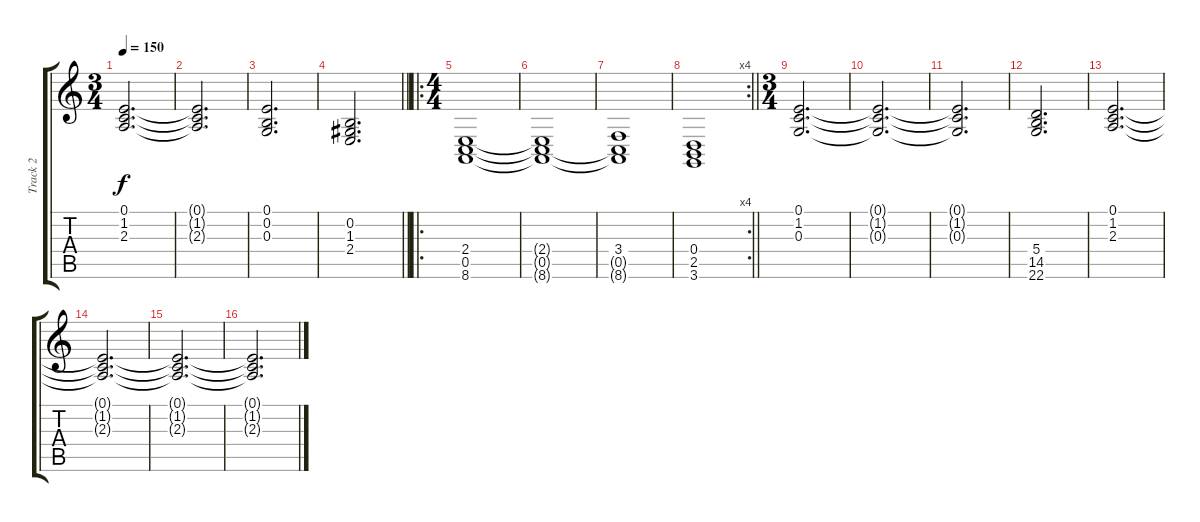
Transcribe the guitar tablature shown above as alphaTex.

\track ("Track 2" "Track 2") {instrument stringensemble2}
\staff {score tabs}
\tuning (E4 B3 G3 D3 A2 E2) {hide}
\ts (3 4)
\tempo 150
\clef g2
\ks c
(0.1 1.2 2.3).2{d dy f} |
(0.1{t} 1.2{t} 2.3{t}).2{d} |
(0.1 0.2 0.3).2{d} |
\barLineRight lightlight
(0.2 1.3 2.4).2{d} |
\ro
\ts (4 4)
(2.4 0.5 8.6).1{instrument stringensemble2} |
(2.4{t} 0.5{t} 8.6{t}).1 |
(3.4 0.5{t} 8.6{t}).1 |
\rc 4
\barLineRight lightlight
(0.4 2.5 3.6).1 |
\ts (3 4)
\section ("" "")
(0.1 1.2 0.3).2{d instrument pad2warm} |
(0.1{t} 1.2{t} 0.3{t}).2{d} |
(0.1{t} 1.2{t} 0.3{t}).2{d} |
(5.4 14.5 22.6).2{d} |
(0.1 1.2 2.3).2{d} |
(0.1{t} 1.2{t} 2.3{t}).2{d} |
(0.1{t} 1.2{t} 2.3{t}).2{d} |
(0.1{t} 1.2{t} 2.3{t}).2{d}
